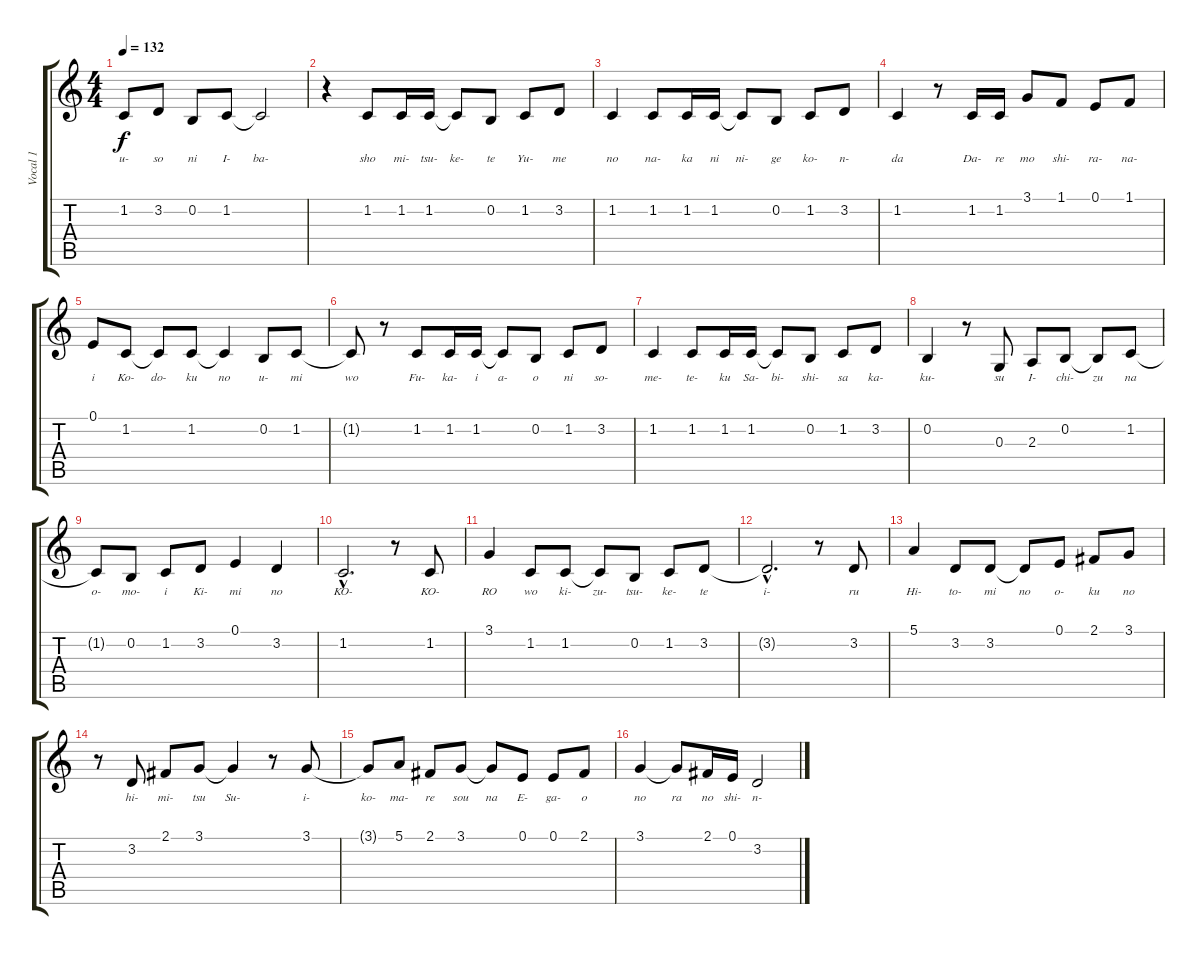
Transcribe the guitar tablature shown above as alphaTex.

\track ("Vocal 1" "Vocal 1") {instrument ocarina}
\staff {score tabs}
\tuning (E4 B3 G3 D3 A2 E2) {hide}
\ts (4 4)
\tempo 132
\clef g2
\ks c
1.2{t}.8{lyrics (0 "u-") lyrics (1 "") lyrics (2 "") lyrics (3 "") lyrics (4 "") dy f} 3.2.8{lyrics (0 "so") lyrics (1 "") lyrics (2 "") lyrics (3 "") lyrics (4 "")} 0.2.8{lyrics (0 "ni") lyrics (1 "") lyrics (2 "") lyrics (3 "") lyrics (4 "")} 1.2.8{lyrics (0 "I-") lyrics (1 "") lyrics (2 "") lyrics (3 "") lyrics (4 "")} 1.2{t}.2{lyrics (0 "ba-") lyrics (1 "") lyrics (2 "") lyrics (3 "") lyrics (4 "")} |
r.4 1.2.8{lyrics (0 "sho") lyrics (1 "") lyrics (2 "") lyrics (3 "") lyrics (4 "")} 1.2.16{lyrics (0 "mi-") lyrics (1 "") lyrics (2 "") lyrics (3 "") lyrics (4 "")} 1.2.16{lyrics (0 "tsu-") lyrics (1 "") lyrics (2 "") lyrics (3 "") lyrics (4 "")} 1.2{t}.8{lyrics (0 "ke-") lyrics (1 "") lyrics (2 "") lyrics (3 "") lyrics (4 "")} 0.2.8{lyrics (0 "te") lyrics (1 "") lyrics (2 "") lyrics (3 "") lyrics (4 "")} 1.2.8{lyrics (0 "Yu-") lyrics (1 "") lyrics (2 "") lyrics (3 "") lyrics (4 "")} 3.2.8{lyrics (0 "me") lyrics (1 "") lyrics (2 "") lyrics (3 "") lyrics (4 "")} |
1.2.4{lyrics (0 "no") lyrics (1 "") lyrics (2 "") lyrics (3 "") lyrics (4 "")} 1.2.8{lyrics (0 "na-") lyrics (1 "") lyrics (2 "") lyrics (3 "") lyrics (4 "")} 1.2.16{lyrics (0 "ka") lyrics (1 "") lyrics (2 "") lyrics (3 "") lyrics (4 "")} 1.2.16{lyrics (0 "ni") lyrics (1 "") lyrics (2 "") lyrics (3 "") lyrics (4 "")} 1.2{t}.8{lyrics (0 "ni-") lyrics (1 "") lyrics (2 "") lyrics (3 "") lyrics (4 "")} 0.2.8{lyrics (0 "ge") lyrics (1 "") lyrics (2 "") lyrics (3 "") lyrics (4 "")} 1.2.8{lyrics (0 "ko-") lyrics (1 "") lyrics (2 "") lyrics (3 "") lyrics (4 "")} 3.2.8{lyrics (0 "n-") lyrics (1 "") lyrics (2 "") lyrics (3 "") lyrics (4 "")} |
1.2.4{lyrics (0 "da") lyrics (1 "") lyrics (2 "") lyrics (3 "") lyrics (4 "")} r.8 1.2.16{lyrics (0 "Da-") lyrics (1 "") lyrics (2 "") lyrics (3 "") lyrics (4 "")} 1.2.16{lyrics (0 "re") lyrics (1 "") lyrics (2 "") lyrics (3 "") lyrics (4 "")} 3.1.8{lyrics (0 "mo") lyrics (1 "") lyrics (2 "") lyrics (3 "") lyrics (4 "")} 1.1.8{lyrics (0 "shi-") lyrics (1 "") lyrics (2 "") lyrics (3 "") lyrics (4 "")} 0.1.8{lyrics (0 "ra-") lyrics (1 "") lyrics (2 "") lyrics (3 "") lyrics (4 "")} 1.1.8{lyrics (0 "na-") lyrics (1 "") lyrics (2 "") lyrics (3 "") lyrics (4 "")} |
0.1.8{lyrics (0 "i") lyrics (1 "") lyrics (2 "") lyrics (3 "") lyrics (4 "")} 1.2.8{lyrics (0 "Ko-") lyrics (1 "") lyrics (2 "") lyrics (3 "") lyrics (4 "")} 1.2{t}.8{lyrics (0 "do-") lyrics (1 "") lyrics (2 "") lyrics (3 "") lyrics (4 "")} 1.2.8{lyrics (0 "ku") lyrics (1 "") lyrics (2 "") lyrics (3 "") lyrics (4 "")} 1.2{t}.4{lyrics (0 "no") lyrics (1 "") lyrics (2 "") lyrics (3 "") lyrics (4 "")} 0.2.8{lyrics (0 "u-") lyrics (1 "") lyrics (2 "") lyrics (3 "") lyrics (4 "")} 1.2.8{lyrics (0 "mi") lyrics (1 "") lyrics (2 "") lyrics (3 "") lyrics (4 "")} |
1.2{t}.8{lyrics (0 "wo") lyrics (1 "") lyrics (2 "") lyrics (3 "") lyrics (4 "")} r.8 1.2.8{lyrics (0 "Fu-") lyrics (1 "") lyrics (2 "") lyrics (3 "") lyrics (4 "")} 1.2.16{lyrics (0 "ka-") lyrics (1 "") lyrics (2 "") lyrics (3 "") lyrics (4 "")} 1.2.16{lyrics (0 "i") lyrics (1 "") lyrics (2 "") lyrics (3 "") lyrics (4 "")} 1.2{t}.8{lyrics (0 "a-") lyrics (1 "") lyrics (2 "") lyrics (3 "") lyrics (4 "")} 0.2.8{lyrics (0 "o") lyrics (1 "") lyrics (2 "") lyrics (3 "") lyrics (4 "")} 1.2.8{lyrics (0 "ni") lyrics (1 "") lyrics (2 "") lyrics (3 "") lyrics (4 "")} 3.2.8{lyrics (0 "so-") lyrics (1 "") lyrics (2 "") lyrics (3 "") lyrics (4 "")} |
1.2.4{lyrics (0 "me-") lyrics (1 "") lyrics (2 "") lyrics (3 "") lyrics (4 "")} 1.2.8{lyrics (0 "te-") lyrics (1 "") lyrics (2 "") lyrics (3 "") lyrics (4 "")} 1.2.16{lyrics (0 "ku") lyrics (1 "") lyrics (2 "") lyrics (3 "") lyrics (4 "")} 1.2.16{lyrics (0 "Sa-") lyrics (1 "") lyrics (2 "") lyrics (3 "") lyrics (4 "")} 1.2{t}.8{lyrics (0 "bi-") lyrics (1 "") lyrics (2 "") lyrics (3 "") lyrics (4 "")} 0.2.8{lyrics (0 "shi-") lyrics (1 "") lyrics (2 "") lyrics (3 "") lyrics (4 "")} 1.2.8{lyrics (0 "sa") lyrics (1 "") lyrics (2 "") lyrics (3 "") lyrics (4 "")} 3.2.8{lyrics (0 "ka-") lyrics (1 "") lyrics (2 "") lyrics (3 "") lyrics (4 "")} |
0.2.4{lyrics (0 "ku-") lyrics (1 "") lyrics (2 "") lyrics (3 "") lyrics (4 "")} r.8 0.3.8{lyrics (0 "su") lyrics (1 "") lyrics (2 "") lyrics (3 "") lyrics (4 "")} 2.3.8{lyrics (0 "I-") lyrics (1 "") lyrics (2 "") lyrics (3 "") lyrics (4 "")} 0.2.8{lyrics (0 "chi-") lyrics (1 "") lyrics (2 "") lyrics (3 "") lyrics (4 "")} 0.2{t}.8{lyrics (0 "zu") lyrics (1 "") lyrics (2 "") lyrics (3 "") lyrics (4 "")} 1.2.8{lyrics (0 "na") lyrics (1 "") lyrics (2 "") lyrics (3 "") lyrics (4 "")} |
1.2{t}.8{lyrics (0 "o-") lyrics (1 "") lyrics (2 "") lyrics (3 "") lyrics (4 "")} 0.2.8{lyrics (0 "mo-") lyrics (1 "") lyrics (2 "") lyrics (3 "") lyrics (4 "")} 1.2.8{lyrics (0 "i") lyrics (1 "") lyrics (2 "") lyrics (3 "") lyrics (4 "")} 3.2.8{lyrics (0 "Ki-") lyrics (1 "") lyrics (2 "") lyrics (3 "") lyrics (4 "")} 0.1.4{lyrics (0 "mi") lyrics (1 "") lyrics (2 "") lyrics (3 "") lyrics (4 "")} 3.2.4{lyrics (0 "no") lyrics (1 "") lyrics (2 "") lyrics (3 "") lyrics (4 "")} |
1.2{hac}.2{d lyrics (0 "KO-") lyrics (1 "") lyrics (2 "") lyrics (3 "") lyrics (4 "")} r.8 1.2.8{lyrics (0 "KO-") lyrics (1 "") lyrics (2 "") lyrics (3 "") lyrics (4 "")} |
3.1.4{lyrics (0 "RO") lyrics (1 "") lyrics (2 "") lyrics (3 "") lyrics (4 "")} 1.2.8{lyrics (0 "wo") lyrics (1 "") lyrics (2 "") lyrics (3 "") lyrics (4 "")} 1.2.8{lyrics (0 "ki-") lyrics (1 "") lyrics (2 "") lyrics (3 "") lyrics (4 "")} 1.2{t}.8{lyrics (0 "zu-") lyrics (1 "") lyrics (2 "") lyrics (3 "") lyrics (4 "")} 0.2.8{lyrics (0 "tsu-") lyrics (1 "") lyrics (2 "") lyrics (3 "") lyrics (4 "")} 1.2.8{lyrics (0 "ke-") lyrics (1 "") lyrics (2 "") lyrics (3 "") lyrics (4 "")} 3.2.8{lyrics (0 "te") lyrics (1 "") lyrics (2 "") lyrics (3 "") lyrics (4 "")} |
3.2{hac t}.2{d lyrics (0 "i-") lyrics (1 "") lyrics (2 "") lyrics (3 "") lyrics (4 "")} r.8 3.2.8{lyrics (0 "ru") lyrics (1 "") lyrics (2 "") lyrics (3 "") lyrics (4 "")} |
5.1.4{lyrics (0 "Hi-") lyrics (1 "") lyrics (2 "") lyrics (3 "") lyrics (4 "")} 3.2.8{lyrics (0 "to-") lyrics (1 "") lyrics (2 "") lyrics (3 "") lyrics (4 "")} 3.2.8{lyrics (0 "mi") lyrics (1 "") lyrics (2 "") lyrics (3 "") lyrics (4 "")} 3.2{t}.8{lyrics (0 "no") lyrics (1 "") lyrics (2 "") lyrics (3 "") lyrics (4 "")} 0.1.8{lyrics (0 "o-") lyrics (1 "") lyrics (2 "") lyrics (3 "") lyrics (4 "")} 2.1.8{lyrics (0 "ku") lyrics (1 "") lyrics (2 "") lyrics (3 "") lyrics (4 "")} 3.1.8{lyrics (0 "no") lyrics (1 "") lyrics (2 "") lyrics (3 "") lyrics (4 "")} |
r.8 3.2.8{lyrics (0 "hi-") lyrics (1 "") lyrics (2 "") lyrics (3 "") lyrics (4 "")} 2.1.8{lyrics (0 "mi-") lyrics (1 "") lyrics (2 "") lyrics (3 "") lyrics (4 "")} 3.1.8{lyrics (0 "tsu") lyrics (1 "") lyrics (2 "") lyrics (3 "") lyrics (4 "")} 3.1{t}.4{lyrics (0 "Su-") lyrics (1 "") lyrics (2 "") lyrics (3 "") lyrics (4 "")} r.8 3.1.8{lyrics (0 "i-") lyrics (1 "") lyrics (2 "") lyrics (3 "") lyrics (4 "")} |
3.1{t}.8{lyrics (0 "ko-") lyrics (1 "") lyrics (2 "") lyrics (3 "") lyrics (4 "")} 5.1.8{lyrics (0 "ma-") lyrics (1 "") lyrics (2 "") lyrics (3 "") lyrics (4 "")} 2.1.8{lyrics (0 "re") lyrics (1 "") lyrics (2 "") lyrics (3 "") lyrics (4 "")} 3.1.8{lyrics (0 "sou") lyrics (1 "") lyrics (2 "") lyrics (3 "") lyrics (4 "")} 3.1{t}.8{lyrics (0 "na") lyrics (1 "") lyrics (2 "") lyrics (3 "") lyrics (4 "")} 0.1.8{lyrics (0 "E-") lyrics (1 "") lyrics (2 "") lyrics (3 "") lyrics (4 "")} 0.1.8{lyrics (0 "ga-") lyrics (1 "") lyrics (2 "") lyrics (3 "") lyrics (4 "")} 2.1.8{lyrics (0 "o") lyrics (1 "") lyrics (2 "") lyrics (3 "") lyrics (4 "")} |
3.1.4{lyrics (0 "no") lyrics (1 "") lyrics (2 "") lyrics (3 "") lyrics (4 "")} 3.1{t}.8{lyrics (0 "ra") lyrics (1 "") lyrics (2 "") lyrics (3 "") lyrics (4 "")} 2.1.16{lyrics (0 "no") lyrics (1 "") lyrics (2 "") lyrics (3 "") lyrics (4 "")} 0.1.16{lyrics (0 "shi-") lyrics (1 "") lyrics (2 "") lyrics (3 "") lyrics (4 "")} 3.2.2{lyrics (0 "n-") lyrics (1 "") lyrics (2 "") lyrics (3 "") lyrics (4 "")}
